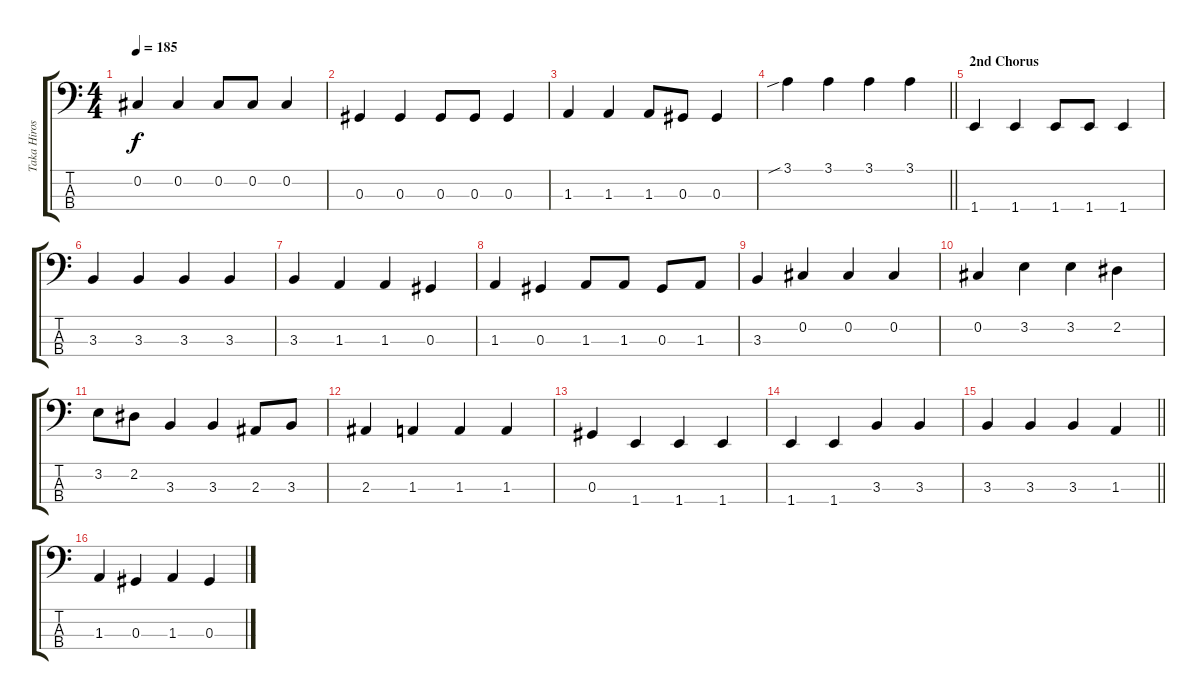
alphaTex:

\track ("Taka Hirose" "Taka Hiros") {instrument electricbassfinger}
\staff {score tabs}
\tuning (Gb2 Db2 Ab1 Eb1) {hide}
\ts (4 4)
\tempo 185
\clef f4
\ks c
0.2.4{dy f} 0.2.4 0.2.8 0.2.8 0.2.4 |
0.3.4 0.3.4 0.3.8 0.3.8 0.3.4 |
1.3.4 1.3.4 1.3.8 0.3.8 0.3.4 |
\barLineRight lightlight
3.1{sib}.4 3.1.4 3.1.4 3.1.4 |
\section ("" "2nd Chorus")
1.4.4 1.4.4 1.4.8 1.4.8 1.4.4 |
3.3.4 3.3.4 3.3.4 3.3.4 |
3.3.4 1.3.4 1.3.4 0.3.4 |
1.3.4 0.3.4 1.3.8 1.3.8 0.3.8 1.3.8 |
3.3.4 0.2.4 0.2.4 0.2.4 |
0.2.4 3.2.4 3.2.4 2.2.4 |
3.2.8 2.2.8 3.3.4 3.3.4 2.3.8 3.3.8 |
2.3.4 1.3.4 1.3.4 1.3.4 |
0.3.4 1.4.4 1.4.4 1.4.4 |
1.4.4 1.4.4 3.3.4 3.3.4 |
\barLineRight lightlight
3.3.4 3.3.4 3.3.4 1.3.4 |
1.3.4 0.3.4 1.3.4 0.3.4
